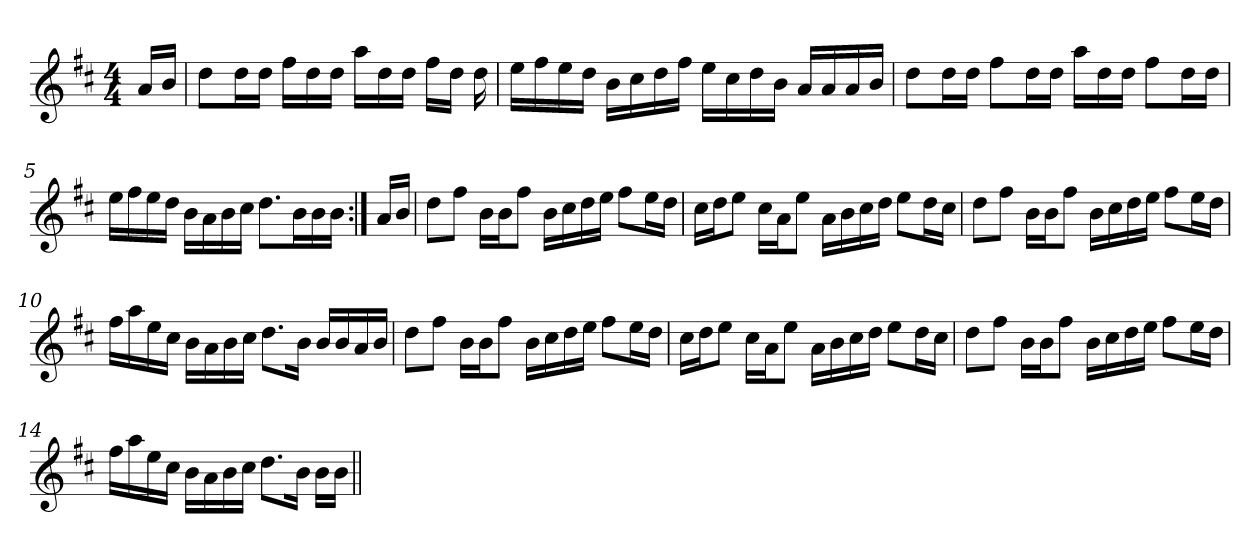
**kern
*part1
*staff1
*clefG2
*k[f#c#]
*D:
*M4/4
=1
16a/LL
16b/JJ
=2
8dd\L
16dd\L
16dd\JJ
16ff#\LL
16dd\
16dd\JJ
16aa\LL
16dd\
16dd\JJ
16ff#\LL
16dd\JJ
16dd\
=3
16ee\LL
16ff#\
16ee\
16dd\JJ
16b\LL
16cc#\
16dd\
16ff#\JJ
16ee\LL
16cc#\
16dd\
16b\JJ
16a/LL
16a/
16a/
16b/JJ
=4
8dd\L
16dd\L
16dd\JJ
8ff#\L
16dd\L
16dd\JJ
16aa\LL
16dd\
16dd\JJ
8ff#\L
16dd\L
16dd\JJ
!!LO:LB:g=z
=5
16ee\LL
16ff#\
16ee\
16dd\JJ
16b\LL
16a\
16b\
16cc#\JJ
8.dd\L
16b\L
16b\
16b\JJ
=6:|!
16a/LL
16b/JJ
=7
8dd\L
8ff#\J
16b\LL
16b\J
8ff#\J
16b\LL
16cc#\
16dd\
16ee\JJ
8ff#\L
16ee\L
16dd\JJ
=8
16cc#\LL
16dd\J
8ee\J
16cc#\LL
16a\J
8ee\J
16a\LL
16b\
16cc#\
16dd\JJ
8ee\L
16dd\L
16cc#\JJ
!!LO:LB:g=z
=9
8dd\L
8ff#\J
16b\LL
16b\J
8ff#\J
16b\LL
16cc#\
16dd\
16ee\JJ
8ff#\L
16ee\L
16dd\JJ
=10
16ff#\LL
16aa\
16ee\
16cc#\JJ
16b\LL
16a\
16b\
16cc#\JJ
8.dd\L
16b\Jk
16b/LL
16b/
16a/
16b/JJ
=11
8dd\L
8ff#\J
16b\LL
16b\J
8ff#\J
16b\LL
16cc#\
16dd\
16ee\JJ
8ff#\L
16ee\L
16dd\JJ
!!LO:LB:g=z
=12
16cc#\LL
16dd\J
8ee\J
16cc#\LL
16a\J
8ee\J
16a\LL
16b\
16cc#\
16dd\JJ
8ee\L
16dd\L
16cc#\JJ
=13
8dd\L
8ff#\J
16b\LL
16b\J
8ff#\J
16b\LL
16cc#\
16dd\
16ee\JJ
8ff#\L
16ee\L
16dd\JJ
=14
16ff#\LL
16aa\
16ee\
16cc#\JJ
16b\LL
16a\
16b\
16cc#\JJ
8.dd\L
16b\Jk
16b\LL
16b\JJ
=||
*-
